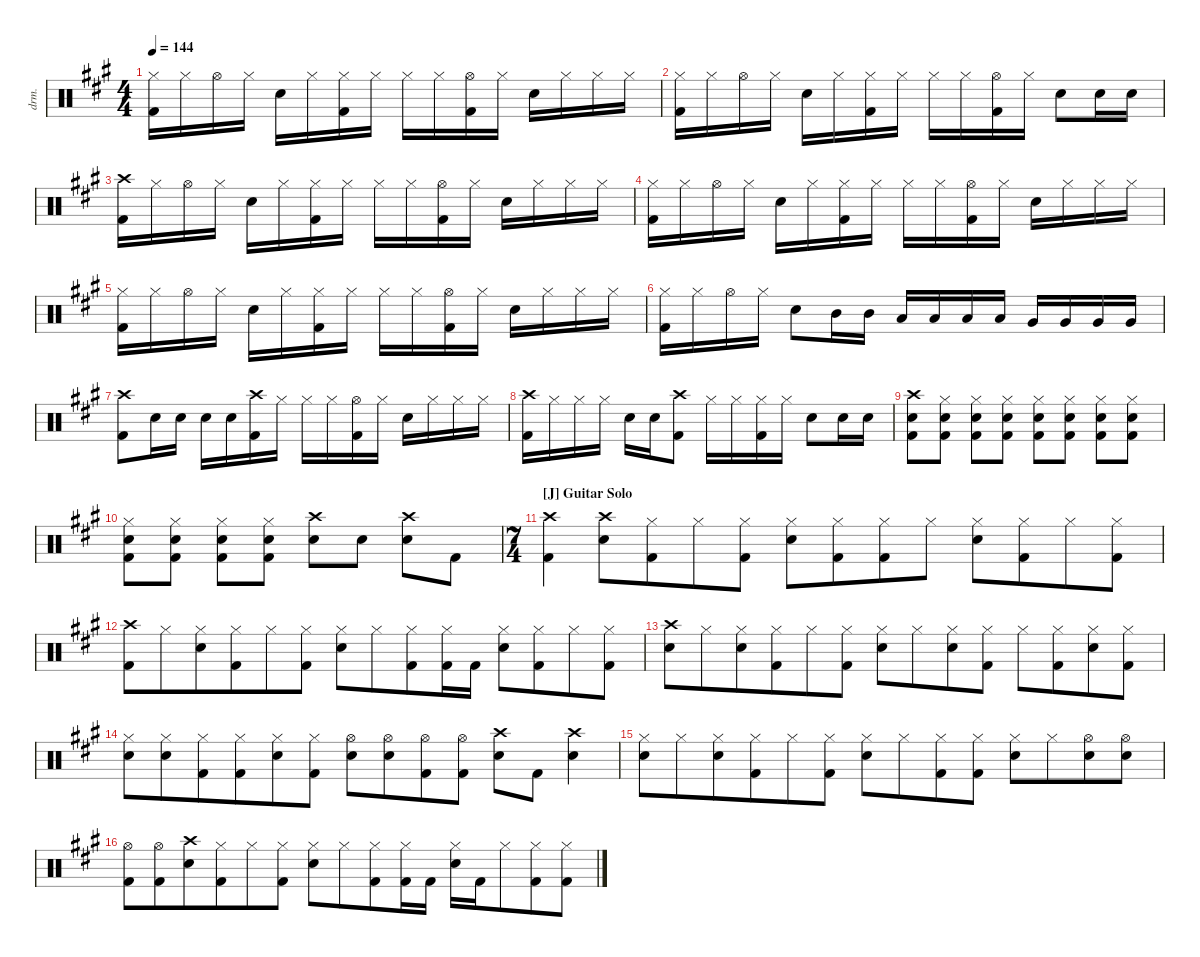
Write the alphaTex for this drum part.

\defaultSystemsLayout 4
\hideDynamics
\bracketExtendMode nobrackets
\track ("Drums" "drm.") {instrument percussion}
\staff {score}
\articulation defaults
\ts (4 4)
\tempo 144
\clef neutral
\ks a
("Hi-Hat (closed)"{acc forcenatural} "Kick (hit) 2"{acc forcenatural}).16{dy f} "Hi-Hat (closed)"{acc forcenatural}.16 "Hi-Hat (open)"{acc forcenatural}.16 "Hi-Hat (closed)"{acc forcenatural}.16 "Snare (hit) 2"{acc forcenatural}.16 "Hi-Hat (closed)"{acc forcenatural}.16 ("Hi-Hat (closed)"{acc forcenatural} "Kick (hit) 2"{acc forcenatural}).16 "Hi-Hat (closed)"{acc forcenatural}.16 "Hi-Hat (closed)"{acc forcenatural}.16 "Hi-Hat (closed)"{acc forcenatural}.16 ("Hi-Hat (open)"{acc forcenatural} "Kick (hit) 2"{acc forcenatural}).16 "Hi-Hat (closed)"{acc forcenatural}.16 "Snare (hit) 2"{acc forcenatural}.16 "Hi-Hat (closed)"{acc forcenatural}.16 "Hi-Hat (closed)"{acc forcenatural}.16 "Hi-Hat (closed)"{acc forcenatural}.16 |
("Hi-Hat (closed)"{acc forcenatural} "Kick (hit) 2"{acc forcenatural}).16 "Hi-Hat (closed)"{acc forcenatural}.16 "Hi-Hat (open)"{acc forcenatural}.16 "Hi-Hat (closed)"{acc forcenatural}.16 "Snare (hit) 2"{acc forcenatural}.16 "Hi-Hat (closed)"{acc forcenatural}.16 ("Hi-Hat (closed)"{acc forcenatural} "Kick (hit) 2"{acc forcenatural}).16 "Hi-Hat (closed)"{acc forcenatural}.16 "Hi-Hat (closed)"{acc forcenatural}.16 "Hi-Hat (closed)"{acc forcenatural}.16 ("Hi-Hat (open)"{acc forcenatural} "Kick (hit) 2"{acc forcenatural}).16 "Hi-Hat (closed)"{acc forcenatural}.16 "Snare (hit) 2"{acc forcenatural}.8 "Snare (hit) 2"{acc forcenatural}.16 "Snare (hit) 2"{acc forcenatural}.16 |
("Crash high (hit)"{acc forcenatural} "Kick (hit) 2"{acc forcenatural}).16 "Hi-Hat (closed)"{acc forcenatural}.16 "Hi-Hat (open)"{acc forcenatural}.16 "Hi-Hat (closed)"{acc forcenatural}.16 "Snare (hit) 2"{acc forcenatural}.16 "Hi-Hat (closed)"{acc forcenatural}.16 ("Hi-Hat (closed)"{acc forcenatural} "Kick (hit) 2"{acc forcenatural}).16 "Hi-Hat (closed)"{acc forcenatural}.16 "Hi-Hat (closed)"{acc forcenatural}.16 "Hi-Hat (closed)"{acc forcenatural}.16 ("Hi-Hat (open)"{acc forcenatural} "Kick (hit) 2"{acc forcenatural}).16 "Hi-Hat (closed)"{acc forcenatural}.16 "Snare (hit) 2"{acc forcenatural}.16 "Hi-Hat (closed)"{acc forcenatural}.16 "Hi-Hat (closed)"{acc forcenatural}.16 "Hi-Hat (closed)"{acc forcenatural}.16 |
("Hi-Hat (closed)"{acc forcenatural} "Kick (hit) 2"{acc forcenatural}).16 "Hi-Hat (closed)"{acc forcenatural}.16 "Hi-Hat (open)"{acc forcenatural}.16 "Hi-Hat (closed)"{acc forcenatural}.16 "Snare (hit) 2"{acc forcenatural}.16 "Hi-Hat (closed)"{acc forcenatural}.16 ("Hi-Hat (closed)"{acc forcenatural} "Kick (hit) 2"{acc forcenatural}).16 "Hi-Hat (closed)"{acc forcenatural}.16 "Hi-Hat (closed)"{acc forcenatural}.16 "Hi-Hat (closed)"{acc forcenatural}.16 ("Hi-Hat (open)"{acc forcenatural} "Kick (hit) 2"{acc forcenatural}).16 "Hi-Hat (closed)"{acc forcenatural}.16 "Snare (hit) 2"{acc forcenatural}.16 "Hi-Hat (closed)"{acc forcenatural}.16 "Hi-Hat (closed)"{acc forcenatural}.16 "Hi-Hat (closed)"{acc forcenatural}.16 |
("Hi-Hat (closed)"{acc forcenatural} "Kick (hit) 2"{acc forcenatural}).16 "Hi-Hat (closed)"{acc forcenatural}.16 "Hi-Hat (open)"{acc forcenatural}.16 "Hi-Hat (closed)"{acc forcenatural}.16 "Snare (hit) 2"{acc forcenatural}.16 "Hi-Hat (closed)"{acc forcenatural}.16 ("Hi-Hat (closed)"{acc forcenatural} "Kick (hit) 2"{acc forcenatural}).16 "Hi-Hat (closed)"{acc forcenatural}.16 "Hi-Hat (closed)"{acc forcenatural}.16 "Hi-Hat (closed)"{acc forcenatural}.16 ("Hi-Hat (open)"{acc forcenatural} "Kick (hit) 2"{acc forcenatural}).16 "Hi-Hat (closed)"{acc forcenatural}.16 "Snare (hit) 2"{acc forcenatural}.16 "Hi-Hat (closed)"{acc forcenatural}.16 "Hi-Hat (closed)"{acc forcenatural}.16 "Hi-Hat (closed)"{acc forcenatural}.16 |
("Hi-Hat (closed)"{acc forcenatural} "Kick (hit) 2"{acc forcenatural}).16 "Hi-Hat (closed)"{acc forcenatural}.16 "Hi-Hat (open)"{acc forcenatural}.16 "Hi-Hat (closed)"{acc forcenatural}.16 "Snare (hit) 2"{acc forcenatural}.8{dy ff} "Mid Tom (hit)"{acc forcenatural}.16{dy f} "Mid Tom (hit)"{acc forcenatural}.16{dy mf} "Low Tom (hit)"{acc forcenatural}.16{dy f} "Low Tom (hit)"{acc forcenatural}.16{dy mf} "Low Tom (hit)"{acc forcenatural}.16{dy f} "Low Tom (hit)"{acc forcenatural}.16{dy mf} "Very Low Tom (hit)"{acc forcenatural}.16{dy f} "Very Low Tom (hit)"{acc forcenatural}.16{dy mf} "Very Low Tom (hit)"{acc forcenatural}.16{dy f} "Very Low Tom (hit)"{acc forcenatural}.16{dy mf} |
("Crash high (hit)"{acc forcenatural} "Kick (hit) 2"{acc forcenatural}).8{dy fff} "Snare (hit) 2"{acc forcenatural}.16{dy f} "Snare (hit) 2"{acc forcenatural}.16{dy mf} "Snare (hit) 2"{acc forcenatural}.16{dy f} "Snare (hit) 2"{acc forcenatural}.16{dy mf} ("Crash high (hit)"{acc forcenatural} "Kick (hit) 2"{acc forcenatural}).16{dy fff} "Hi-Hat (closed)"{acc forcenatural}.16{dy f} "Hi-Hat (closed)"{acc forcenatural}.16 "Hi-Hat (closed)"{acc forcenatural}.16 ("Hi-Hat (open)"{acc forcenatural} "Kick (hit) 2"{acc forcenatural}).16 "Hi-Hat (closed)"{acc forcenatural}.16 "Snare (hit) 2"{acc forcenatural}.16 "Hi-Hat (closed)"{acc forcenatural}.16 "Hi-Hat (closed)"{acc forcenatural}.16 "Hi-Hat (closed)"{acc forcenatural}.16 |
("Crash high (hit)"{acc forcenatural} "Kick (hit) 2"{acc forcenatural}).16 "Hi-Hat (closed)"{acc forcenatural}.16 "Hi-Hat (closed)"{acc forcenatural}.16 "Hi-Hat (closed)"{acc forcenatural}.16 "Snare (hit) 2"{acc forcenatural}.16 "Snare (hit) 2"{acc forcenatural}.16{dy mf} ("Crash high (hit)"{acc forcenatural} "Kick (hit) 2"{acc forcenatural}).8{dy f} "Hi-Hat (closed)"{acc forcenatural}.16 "Hi-Hat (closed)"{acc forcenatural}.16 ("Hi-Hat (closed)"{acc forcenatural} "Kick (hit) 2"{acc forcenatural}).16 "Hi-Hat (closed)"{acc forcenatural}.16 "Snare (hit) 2"{acc forcenatural}.8{dy ff} "Snare (hit) 2"{acc forcenatural}.16{dy mf} "Snare (hit) 2"{acc forcenatural}.16{dy f} |
("Crash high (hit)"{acc forcenatural} "Snare (hit) 2"{acc forcenatural} "Kick (hit) 2"{acc forcenatural}).8 ("Hi-Hat (closed)"{acc forcenatural} "Snare (hit) 2"{acc forcenatural} "Kick (hit) 2"{acc forcenatural}).8 ("Hi-Hat (closed)"{acc forcenatural} "Snare (hit) 2"{acc forcenatural} "Kick (hit) 2"{acc forcenatural}).8 ("Hi-Hat (closed)"{acc forcenatural} "Snare (hit) 2"{acc forcenatural} "Kick (hit) 2"{acc forcenatural}).8 ("Hi-Hat (closed)"{acc forcenatural} "Snare (hit) 2"{acc forcenatural} "Kick (hit) 2"{acc forcenatural}).8 ("Hi-Hat (closed)"{acc forcenatural} "Snare (hit) 2"{acc forcenatural} "Kick (hit) 2"{acc forcenatural}).8 ("Hi-Hat (closed)"{acc forcenatural} "Snare (hit) 2"{acc forcenatural} "Kick (hit) 2"{acc forcenatural}).8 ("Hi-Hat (closed)"{acc forcenatural} "Snare (hit) 2"{acc forcenatural} "Kick (hit) 2"{acc forcenatural}).8 |
("Hi-Hat (closed)"{acc forcenatural} "Snare (hit) 2"{acc forcenatural} "Kick (hit) 2"{acc forcenatural}).8 ("Hi-Hat (closed)"{acc forcenatural} "Snare (hit) 2"{acc forcenatural} "Kick (hit) 2"{acc forcenatural}).8 ("Hi-Hat (closed)"{acc forcenatural} "Snare (hit) 2"{acc forcenatural} "Kick (hit) 2"{acc forcenatural}).8 ("Hi-Hat (closed)"{acc forcenatural} "Snare (hit) 2"{acc forcenatural} "Kick (hit) 2"{acc forcenatural}).8 ("Crash high (hit)"{acc forcenatural} "Snare (hit) 2"{acc forcenatural}).8{dy fff} "Snare (hit) 2"{acc forcenatural}.8{dy f} ("Crash high (hit)"{acc forcenatural} "Snare (hit) 2"{acc forcenatural}).8{dy fff} "Kick (hit) 2"{acc forcenatural}.8{dy ff} |
\ts (7 4)
\beaming (8 6 4 4)
\section ("J" "Guitar Solo")
("Crash high (hit)"{acc forcenatural} "Kick (hit) 2"{acc forcenatural}).4{dy fff} ("Crash high (hit)"{acc forcenatural} "Snare (hit) 2"{acc forcenatural}).8 ("Hi-Hat (closed)"{acc forcenatural} "Kick (hit) 2"{acc forcenatural}).8{dy f} "Hi-Hat (closed)"{acc forcenatural}.8 ("Hi-Hat (closed)"{acc forcenatural} "Kick (hit) 2"{acc forcenatural}).8 ("Hi-Hat (closed)"{acc forcenatural} "Snare (hit) 2"{acc forcenatural}).8 ("Hi-Hat (closed)"{acc forcenatural} "Kick (hit) 2"{acc forcenatural}).8 ("Hi-Hat (closed)"{acc forcenatural} "Kick (hit) 2"{acc forcenatural}).8 "Hi-Hat (closed)"{acc forcenatural}.8 ("Hi-Hat (closed)"{acc forcenatural} "Snare (hit) 2"{acc forcenatural}).8 ("Hi-Hat (closed)"{acc forcenatural} "Kick (hit) 2"{acc forcenatural}).8 "Hi-Hat (closed)"{acc forcenatural}.8 ("Hi-Hat (closed)"{acc forcenatural} "Kick (hit) 2"{acc forcenatural}).8 |
("Crash high (hit)"{acc forcenatural} "Kick (hit) 2"{acc forcenatural}).8{dy fff} "Hi-Hat (closed)"{acc forcenatural}.8{dy f} ("Hi-Hat (closed)"{acc forcenatural} "Snare (hit) 2"{acc forcenatural}).8 ("Hi-Hat (closed)"{acc forcenatural} "Kick (hit) 2"{acc forcenatural}).8 "Hi-Hat (closed)"{acc forcenatural}.8 ("Hi-Hat (closed)"{acc forcenatural} "Kick (hit) 2"{acc forcenatural}).8 ("Hi-Hat (closed)"{acc forcenatural} "Snare (hit) 2"{acc forcenatural}).8 "Hi-Hat (closed)"{acc forcenatural}.8 ("Hi-Hat (closed)"{acc forcenatural} "Kick (hit) 2"{acc forcenatural}).8 ("Hi-Hat (closed)"{acc forcenatural} "Kick (hit) 2"{acc forcenatural}).16 "Kick (hit) 2"{acc forcenatural}.16{dy ff} ("Hi-Hat (closed)"{acc forcenatural} "Snare (hit) 2"{acc forcenatural}).8{dy f} ("Hi-Hat (closed)"{acc forcenatural} "Kick (hit) 2"{acc forcenatural}).8 "Hi-Hat (closed)"{acc forcenatural}.8 ("Hi-Hat (closed)"{acc forcenatural} "Kick (hit) 2"{acc forcenatural}).8 |
("Crash high (hit)"{acc forcenatural} "Snare (hit) 2"{acc forcenatural}).8{dy fff} "Hi-Hat (closed)"{acc forcenatural}.8{dy f} ("Hi-Hat (closed)"{acc forcenatural} "Snare (hit) 2"{acc forcenatural}).8 ("Hi-Hat (closed)"{acc forcenatural} "Kick (hit) 2"{acc forcenatural}).8 "Hi-Hat (closed)"{acc forcenatural}.8 ("Hi-Hat (closed)"{acc forcenatural} "Kick (hit) 2"{acc forcenatural}).8 ("Hi-Hat (closed)"{acc forcenatural} "Snare (hit) 2"{acc forcenatural}).8 "Hi-Hat (closed)"{acc forcenatural}.8 ("Hi-Hat (closed)"{acc forcenatural} "Snare (hit) 2"{acc forcenatural}).8 ("Hi-Hat (closed)"{acc forcenatural} "Kick (hit) 2"{acc forcenatural}).8 "Hi-Hat (closed)"{acc forcenatural}.8 ("Hi-Hat (closed)"{acc forcenatural} "Kick (hit) 2"{acc forcenatural}).8 ("Hi-Hat (closed)"{acc forcenatural} "Snare (hit) 2"{acc forcenatural}).8 ("Hi-Hat (closed)"{acc forcenatural} "Kick (hit) 2"{acc forcenatural}).8 |
("Hi-Hat (closed)"{acc forcenatural} "Snare (hit) 2"{acc forcenatural}).8 ("Hi-Hat (closed)"{acc forcenatural} "Snare (hit) 2"{acc forcenatural}).8 ("Hi-Hat (closed)"{acc forcenatural} "Kick (hit) 2"{acc forcenatural}).8 ("Hi-Hat (closed)"{acc forcenatural} "Kick (hit) 2"{acc forcenatural}).8 ("Hi-Hat (closed)"{acc forcenatural} "Snare (hit) 2"{acc forcenatural}).8 ("Hi-Hat (closed)"{acc forcenatural} "Kick (hit) 2"{acc forcenatural}).8 ("Hi-Hat (open)"{acc forcenatural} "Snare (hit) 2"{acc forcenatural}).8 ("Hi-Hat (open)"{acc forcenatural} "Snare (hit) 2"{acc forcenatural}).8 ("Hi-Hat (open)"{acc forcenatural} "Kick (hit) 2"{acc forcenatural}).8 ("Hi-Hat (open)"{acc forcenatural} "Kick (hit) 2"{acc forcenatural}).8 ("Crash high (hit)"{acc forcenatural} "Snare (hit) 2"{acc forcenatural}).8{dy fff} "Kick (hit) 2"{acc forcenatural}.8{dy ff} ("Crash high (hit)"{acc forcenatural} "Snare (hit) 2"{acc forcenatural}).4{dy fff} |
("Hi-Hat (closed)"{acc forcenatural} "Snare (hit) 2"{acc forcenatural}).8{dy f} "Hi-Hat (closed)"{acc forcenatural}.8 ("Hi-Hat (closed)"{acc forcenatural} "Snare (hit) 2"{acc forcenatural}).8 ("Hi-Hat (closed)"{acc forcenatural} "Kick (hit) 2"{acc forcenatural}).8 "Hi-Hat (closed)"{acc forcenatural}.8 ("Hi-Hat (closed)"{acc forcenatural} "Kick (hit) 2"{acc forcenatural}).8 ("Hi-Hat (closed)"{acc forcenatural} "Snare (hit) 2"{acc forcenatural}).8 "Hi-Hat (closed)"{acc forcenatural}.8 ("Hi-Hat (closed)"{acc forcenatural} "Kick (hit) 2"{acc forcenatural}).8 ("Hi-Hat (closed)"{acc forcenatural} "Kick (hit) 2"{acc forcenatural}).8 ("Hi-Hat (closed)"{acc forcenatural} "Snare (hit) 2"{acc forcenatural}).8 "Hi-Hat (closed)"{acc forcenatural}.8 ("Hi-Hat (open)"{acc forcenatural} "Snare (hit) 2"{acc forcenatural}).8 ("Hi-Hat (open)"{acc forcenatural} "Snare (hit) 2"{acc forcenatural}).8 |
("Hi-Hat (open)"{acc forcenatural} "Kick (hit) 2"{acc forcenatural}).8 ("Hi-Hat (open)"{acc forcenatural} "Kick (hit) 2"{acc forcenatural}).8 ("Crash high (hit)"{acc forcenatural} "Snare (hit) 2"{acc forcenatural}).8{dy fff} ("Hi-Hat (closed)"{acc forcenatural} "Kick (hit) 2"{acc forcenatural}).8{dy f} "Hi-Hat (closed)"{acc forcenatural}.8 ("Hi-Hat (closed)"{acc forcenatural} "Kick (hit) 2"{acc forcenatural}).8 ("Hi-Hat (closed)"{acc forcenatural} "Snare (hit) 2"{acc forcenatural}).8 "Hi-Hat (closed)"{acc forcenatural}.8 ("Hi-Hat (closed)"{acc forcenatural} "Kick (hit) 2"{acc forcenatural}).8 ("Hi-Hat (closed)"{acc forcenatural} "Kick (hit) 2"{acc forcenatural}).16 "Kick (hit) 2"{acc forcenatural}.16{dy ff} ("Hi-Hat (closed)"{acc forcenatural} "Snare (hit) 2"{acc forcenatural}).16{dy f} "Kick (hit) 2"{acc forcenatural}.16{dy ff} "Hi-Hat (closed)"{acc forcenatural}.8{dy f} ("Hi-Hat (closed)"{acc forcenatural} "Kick (hit) 2"{acc forcenatural}).8 ("Hi-Hat (closed)"{acc forcenatural} "Kick (hit) 2"{acc forcenatural}).8
